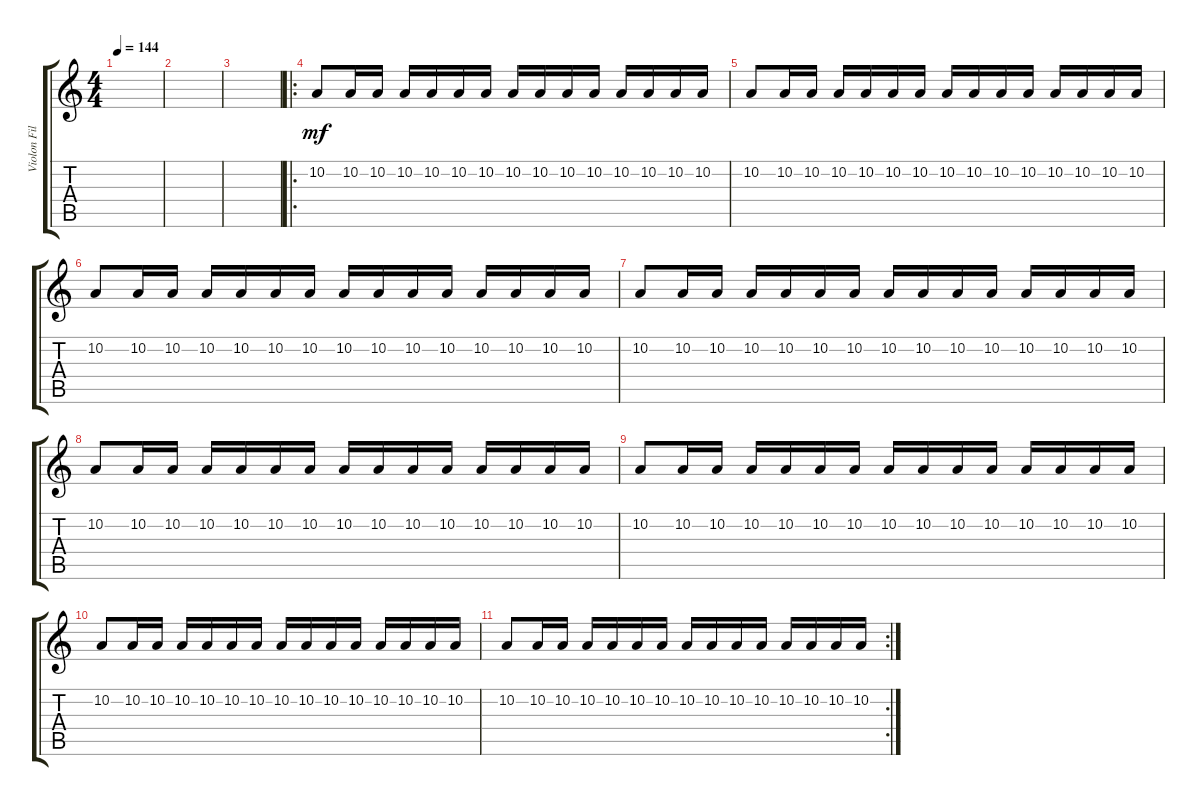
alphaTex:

\track ("Violon Fill" "Violon Fil") {instrument viola}
\staff {score tabs}
\tuning (E4 B3 G3 D3 A2 E2) {hide}
\ts (4 4)
\tempo 144
\clef g2
\ks c
|
|
|
\ro
10.2.8{dy mf volume 10} 10.2.16 10.2.16 10.2.16 10.2.16 10.2.16 10.2.16 10.2.16 10.2.16 10.2.16 10.2.16 10.2.16 10.2.16 10.2.16 10.2.16 |
10.2.8 10.2.16 10.2.16 10.2.16 10.2.16 10.2.16 10.2.16 10.2.16 10.2.16 10.2.16 10.2.16 10.2.16 10.2.16 10.2.16 10.2.16 |
10.2.8 10.2.16 10.2.16 10.2.16 10.2.16 10.2.16 10.2.16 10.2.16 10.2.16 10.2.16 10.2.16 10.2.16 10.2.16 10.2.16 10.2.16 |
10.2.8 10.2.16 10.2.16 10.2.16 10.2.16 10.2.16 10.2.16 10.2.16 10.2.16 10.2.16 10.2.16 10.2.16 10.2.16 10.2.16 10.2.16 |
10.2.8 10.2.16 10.2.16 10.2.16 10.2.16 10.2.16 10.2.16 10.2.16 10.2.16 10.2.16 10.2.16 10.2.16 10.2.16 10.2.16 10.2.16 |
10.2.8 10.2.16 10.2.16 10.2.16 10.2.16 10.2.16 10.2.16 10.2.16 10.2.16 10.2.16 10.2.16 10.2.16 10.2.16 10.2.16 10.2.16 |
10.2.8 10.2.16 10.2.16 10.2.16 10.2.16 10.2.16 10.2.16 10.2.16 10.2.16 10.2.16 10.2.16 10.2.16 10.2.16 10.2.16 10.2.16 |
\rc 2
10.2.8 10.2.16 10.2.16 10.2.16 10.2.16 10.2.16 10.2.16 10.2.16 10.2.16 10.2.16 10.2.16 10.2.16 10.2.16 10.2.16 10.2.16
